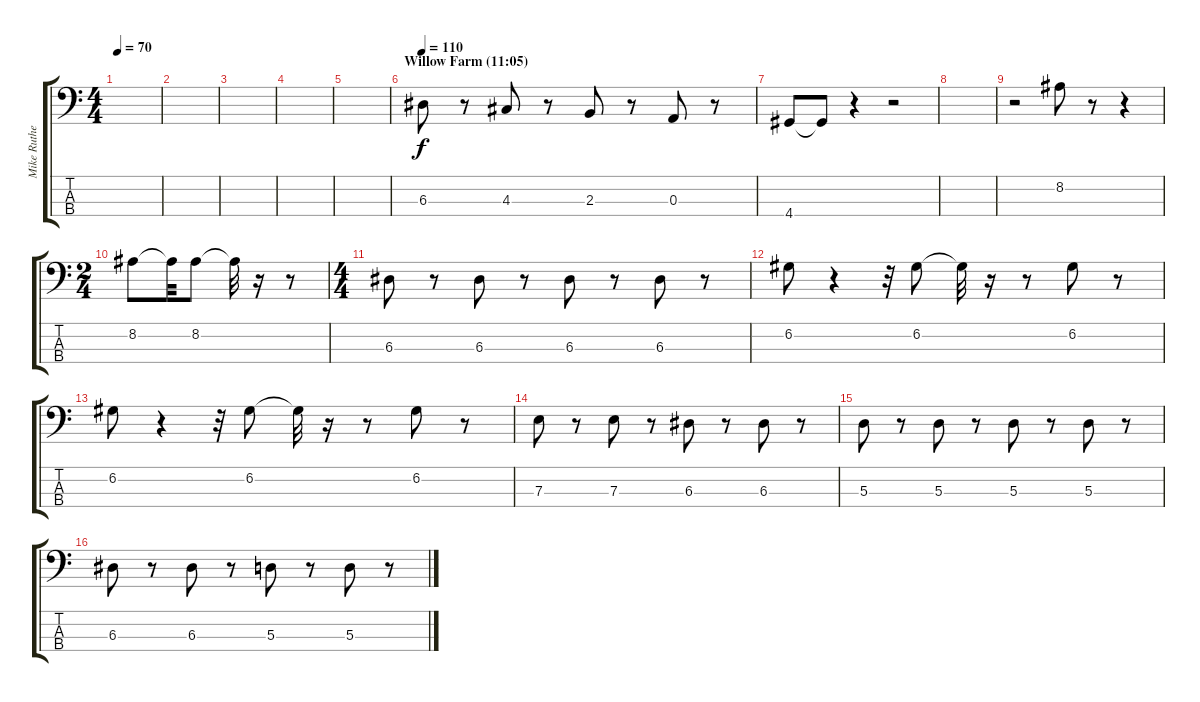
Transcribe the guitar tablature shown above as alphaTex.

\track ("Mike Rutherford (bass)" "Mike Ruthe") {instrument electricbassfinger}
\staff {score tabs}
\tuning (G2 D2 A1 E1) {hide}
\ts (4 4)
\tempo 70
\clef f4
\ks c
|
|
|
|
|
\section ("" "Willow Farm (11:05)")
\tempo 110
6.3.8 r.8 4.3.8 r.8 2.3.8 r.8 0.3.8 r.8 |
4.4.8 4.4{t}.8{dy f} r.4 r.2 |
|
r.2 8.2.8 r.8 r.4 |
\ts (2 4)
8.2.8 8.2{t}.32 8.2.8 8.2{t}.32 r.16 r.8 |
\ts (4 4)
6.3.8 r.8 6.3.8 r.8 6.3.8 r.8 6.3.8 r.8 |
6.2.8 r.4 r.32 6.2.8 6.2{t}.32 r.16 r.8 6.2.8 r.8 |
6.2.8 r.4 r.32 6.2.8 6.2{t}.32 r.16 r.8 6.2.8 r.8 |
7.3.8 r.8 7.3.8 r.8 6.3.8 r.8 6.3.8 r.8 |
5.3.8 r.8 5.3.8 r.8 5.3.8 r.8 5.3.8 r.8 |
6.3.8 r.8 6.3.8 r.8 5.3.8 r.8 5.3.8 r.8
